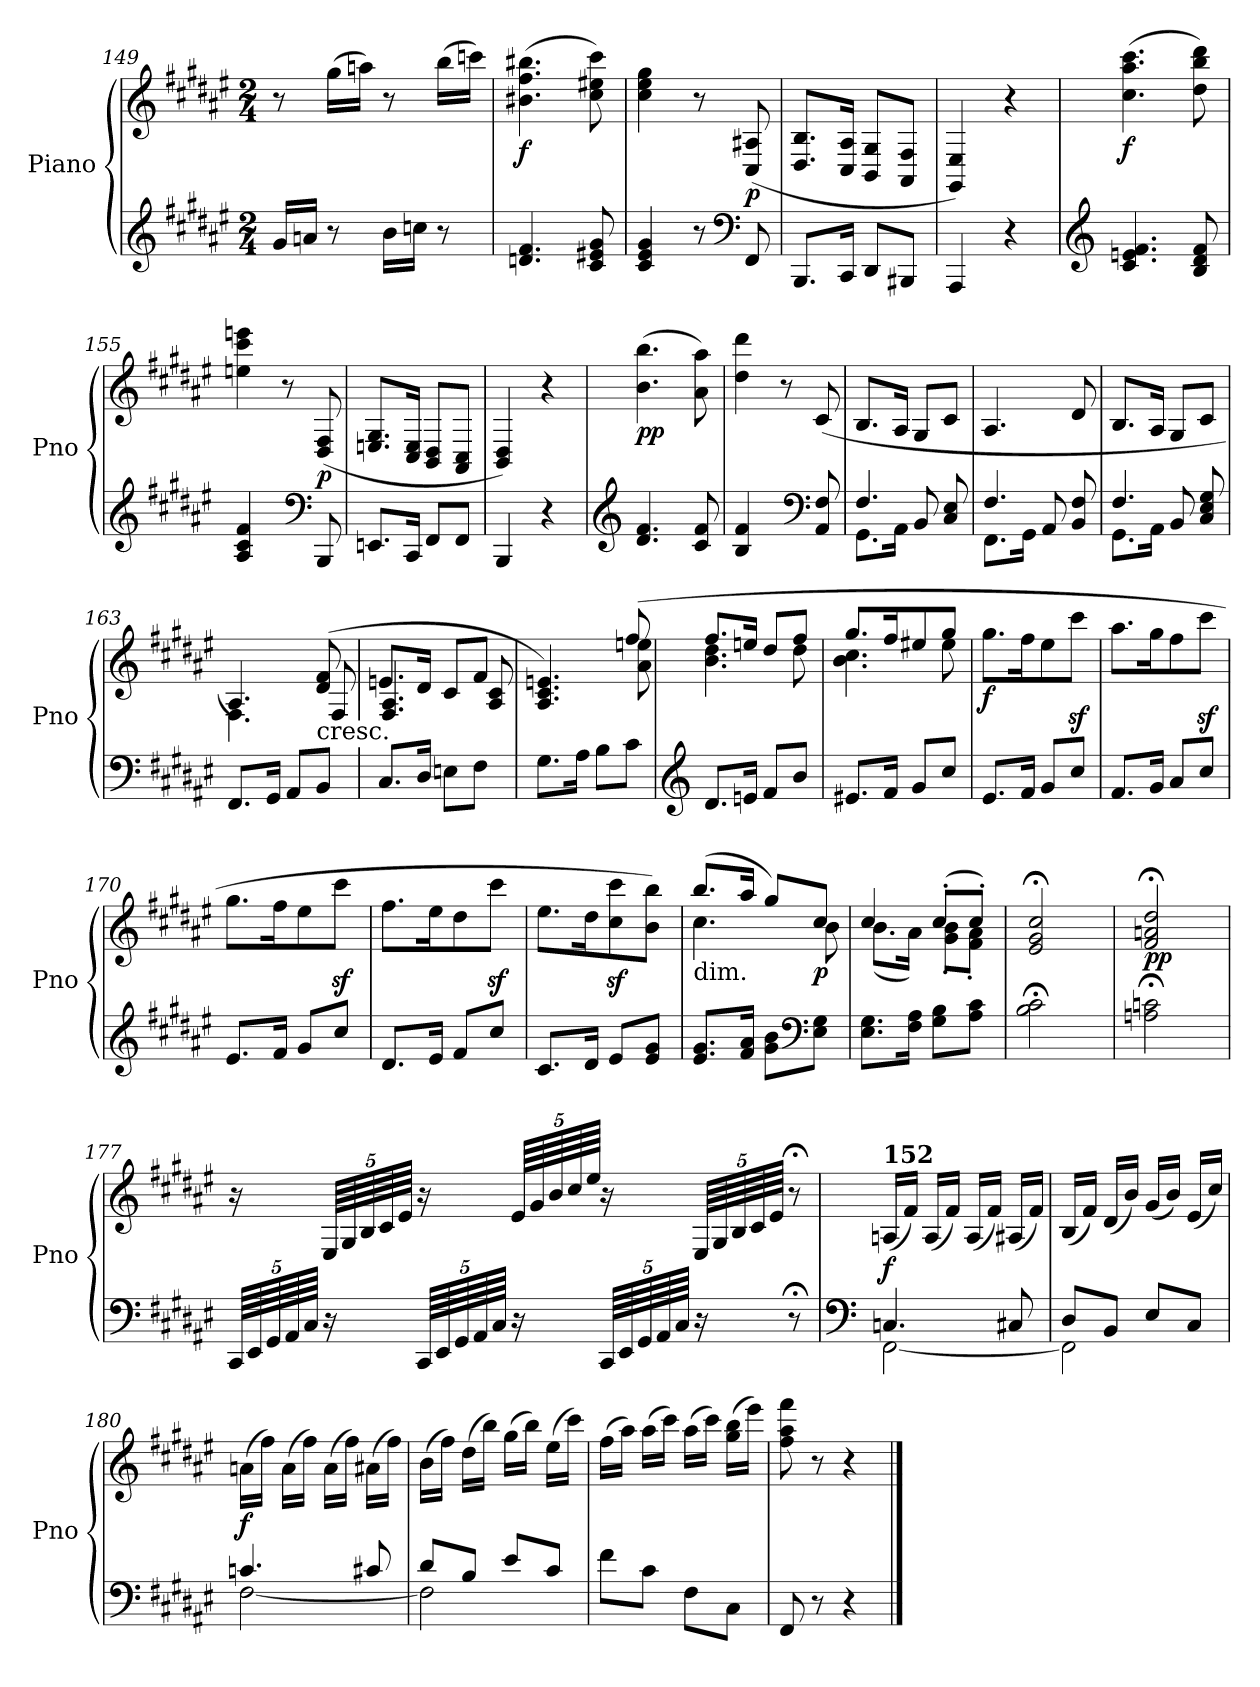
**kern	**kern	**dynam
*part1	*part1	*part1
*staff2	*staff1	*staff1/2
*I"Piano	*	*
*I'Pno	*	*
*clefG2	*clefG2	*
*k[f#c#g#d#a#e#]	*k[f#c#g#d#a#e#]	*
*F#:	*F#:	*
*M2/4	*M2/4	*
=149	=149	=149
16g#/LL	8r	.
16an/JJ	.	.
8r	(>16gg#\LL	.
.	16aan\JJ)	.
16b\LL	8r	.
16ccn\JJ	.	.
8r	(>16bb\LL	.
.	16cccn\JJ)	.
=150	=150	=150
!	!	!LO:DY:b
4.dn/ 4.f#/	(>4.b#X\ 4.ff#\ 4.bb#X\	f
8c#/ 8e#X/ 8g#/	8cc#\ 8ee#X\ 8ccc#\)	.
=151	=151	=151
4c#/ 4e#/ 4g#/	4cc#\ 4ee#\ 4gg#\	.
8r	8r	.
*clefF4	*	*
!	!	!LO:DY:b
8FF#/	(>8C#/ 8A#X/	p
!!LO:LB:g=z
=152	=152	=152
8.BBB/L	8.D#/ 8.B/L	.
16CC#/Jk	16C#/ 16A#/Jk	.
8DD#/L	8BB/ 8G#/L	.
8BBB#X/J	8AA#/ 8F#/J	.
=153	=153	=153
4AAA#/	4GG#/ 4E#/)	.
4r	4r	.
=154	=154	=154
*clefG2	*	*
!	!	!LO:DY:b
4.c#/ 4.en/ 4.f#/	(>4.cc#\ 4.aa#\ 4.ccc#\	f
8B/ 8d#/ 8f#/	8dd#\ 8bb\ 8ddd#\)	.
=155	=155	=155
4A#/ 4c#/ 4f#/	4een\ 4ccc#\ 4eeen\	.
8ryy	8r	.
*clefF4	*	*
!	!	!LO:DY:b
8BBB/	(>8D#/ 8F#/	p
=156	=156	=156
8.EEn/L	8.En/ 8.G#/L	.
16CC#/Jk	16C#/ 16E/Jk	.
8FF#/L	8BB/ 8D#/L	.
8FF#/J	8AA#/ 8C#/J	.
=157	=157	=157
4BBB/	4BB/ 4D#/)	.
4r	4r	.
=158	=158	=158
*clefG2	*	*
!	!	!LO:DY:b
4.d#/ 4.f#/	(>4.b\ 4.bb\	pp
8c#/ 8f#/	8a#\ 8aa#\)	.
=159	=159	=159
4B/ 4f#/	4dd#\ 4ddd#\	.
8ryy	8r	.
*clefF4	*	*
8AA#/ 8F#/	(>8c#/	.
=160	=160	=160
*^	*	*
4.F#/	8.GG#\L	8.B/L	.
.	16AA#\Jk	16A#/Jk	.
.	8BB/	8G#/L	.
8C#/ 8E#/	8ryy	8c#/J	.
!!LO:LB:g=z
=161	=161	=161	=161
4.F#/	8.FF#\L	4.A#/	.
.	16GG#\Jk	.	.
.	8AA#/	.	.
8BB/ 8F#/	8ryy	8d#/	.
=162	=162	=162	=162
4.F#/	8.GG#\L	8.B/L	.
.	16AA#\Jk	16A#/Jk	.
.	8BB/	8G#/L	.
8C#/ 8E#/ 8G#/	8ryy	8c#/J	.
*v	*v	*	*
=163	=163	=163
*	*^	*
8.FF#/L	4.A#/)	4.F#\	.
16GG#/Jk	.	.	.
8AA#/L	.	.	.
!	!LO:TX:b:t=cresc.	!	!
8BB/J	(>8d# 8f#	8F#/	.
=164	=164	=164	=164
8.C#/L	8.en/L	4.F#/ 4.A#/	.
16D#/Jk	16d#/Jk	.	.
8En\L	8c#/L	.	.
8F#\J	8f#/J	8A#/ 8c#/	.
=165	=165	=165	=165
8.G#\L	4.A#/ 4.c#/ 4.en/)	4.ryy	.
16A#\Jk	.	.	.
8B\L	.	.	.
8c#\J	(>8ff#/	8a#\ 8een\	.
=166	=166	=166	=166
*clefG2	*	*	*
8.d#/L	8.ff#/L	4.b\ 4.dd#\	.
16en/Jk	16een/Jk	.	.
8f#/L	8dd#/L	.	.
8b/J	8ff#/J	8dd#\	.
=167	=167	=167	=167
8.e#X/L	8.gg#/L	4.b\ 4.cc#\	.
16f#/Jk	16ff#/K	.	.
8g#/L	8ee#X/	.	.
8cc#/J	8gg#/J	8ee#\	.
!!LO:LB:g=z
=168	=168	=168	=168
!	!	!	!LO:DY:b
*	*v	*v	*
8.e#/L	8.gg#\L	f
16f#/Jk	16ff#\K	.
8g#/L	8ee#\	.
8cc#/J	8ccc#z<\J	.
=169	=169	=169
8.f#/L	8.aa#\L	.
16g#/Jk	16gg#\K	.
8a#/L	8ff#\	.
8cc#/J	8ccc#z<\J	.
=170	=170	=170
8.e#/L	8.gg#\L	.
16f#/Jk	16ff#\K	.
8g#/L	8ee#\	.
8cc#/J	8ccc#z<\J	.
=171	=171	=171
8.d#/L	8.ff#\L	.
16e#/Jk	16ee#\K	.
8f#/L	8dd#\	.
8cc#/J	8ccc#z<\J	.
=172	=172	=172
8.c#/L	8.ee#\L	.
16d#/Jk	16dd#\K	.
8e#/L	8cc#\z< 8ccc#\z<	.
8e#/ 8g#/J	8b\ 8bb\J)	.
=173	=173	=173
*	*^	*
!	!LO:TX:b:t=dim.	!	!
8.e#/ 8.g#/L	(>8.bb/L	4.cc#\	.
16f#/ 16a#/Jk	16aa#/Jk	.	.
8g#\ 8b\L	8gg#/L)	.	.
*clefF4	*	*	*
!	!	!	!LO:DY:b
8E#\ 8G#\J	8cc#/J	8b\	p
=174	=174	=174	=174
8.E#\ 8.G#\L	4cc#/	(<8.b\L	.
16F#\ 16A#\Jk	.	16a#\Jk)	.
8G#\ 8B\L	(>8cc#'/L	8g#\' 8b\'L	.
8A#\ 8c#\J	8cc#'/J)	8f#\' 8a#\'J	.
=175	=175	=175	=175
!	!LO:TX:a:B:t=76	!	!
*	*v	*v	*
2B\;< 2c#\;<	2e#/;< 2g#/;< 2cc#/;<	.
=176	=176	=176
!	!	!LO:DY:b
2An\;< 2cn\;<	2f#/;< 2an/;< 2dd#/;<	pp
!!LO:LB:g=z
=177	=177	=177
*Xbrackettup	*	*
80CC#/LLLL	16r	.
80EE#/	.	.
80GG#/	.	.
80AA#/	.	.
80C#/JJJJ	.	.
*	*Xbrackettup	*
16r	80E#/LLLL	.
.	80G#/	.
.	80B/	.
.	80c#/	.
.	80e#/JJJJ	.
80CC#/LLLL	16r	.
80EE#/	.	.
80GG#/	.	.
80AA#/	.	.
80C#/JJJJ	.	.
16r	80e#/LLLL	.
.	80g#/	.
.	80b/	.
.	80cc#/	.
.	80ee#/JJJJ	.
80CC#/LLLL	16r	.
80EE#/	.	.
80GG#/	.	.
80AA#/	.	.
80C#/JJJJ	.	.
16r	80E#/LLLL	.
.	80G#/	.
.	80B/	.
.	80c#/	.
.	80e#/JJJJ	.
8r;<	8r;<	.
=178	=178	=178
*clefF4	*	*
*^	*	*
!	!	!LO:TX:a:B:t=152	!
!	!	!	!LO:DY:b
4.Cn/	[2FF#\	(<16An/LL	f
.	.	16f#/JJ)	.
.	.	(<16A/LL	.
.	.	16f#/JJ)	.
.	.	(<16A/LL	.
.	.	16f#/JJ)	.
8C#X/	.	(<16A#X/LL	.
.	.	16f#/JJ)	.
!!LO:PB:g=z
=179	=179	=179	=179
8D#/L	2FF#\]	(<16B/LL	.
.	.	16f#/JJ)	.
8BB/J	.	(<16d#/LL	.
.	.	16b/JJ)	.
8E#/L	.	(<16g#/LL	.
.	.	16b/JJ)	.
8C#/J	.	(<16e#/LL	.
.	.	16cc#/JJ)	.
=180	=180	=180	=180
!	!	!	!LO:DY:b
4.cn/	[2F#\	(>16an\LL	f
.	.	16ff#\JJ)	.
.	.	(>16a\LL	.
.	.	16ff#\JJ)	.
.	.	(>16a\LL	.
.	.	16ff#\JJ)	.
8c#X/	.	(>16a#X\LL	.
.	.	16ff#\JJ)	.
=181	=181	=181	=181
8d#/L	2F#\]	(>16b\LL	.
.	.	16ff#\JJ)	.
8B/J	.	(>16dd#\LL	.
.	.	16bb\JJ)	.
8e#/L	.	(>16gg#\LL	.
.	.	16bb\JJ)	.
8c#/J	.	(>16ee#\LL	.
.	.	16ccc#\JJ)	.
*v	*v	*	*
=182	=182	=182
8f#\L	(>16ff#\LL	.
.	16aa#\JJ)	.
8c#\J	(>16aa#\LL	.
.	16ccc#\JJ)	.
8F#\L	(>16aa#\LL	.
.	16ccc#\JJ)	.
8C#\J	(>16gg#\ 16bb\LL	.
.	16eee#\JJ)	.
=183	=183	=183
8FF#/	8ff#\ 8aa#\ 8fff#\	.
8r	8r	.
4r	4r	.
==	==	==
*-	*-	*-
